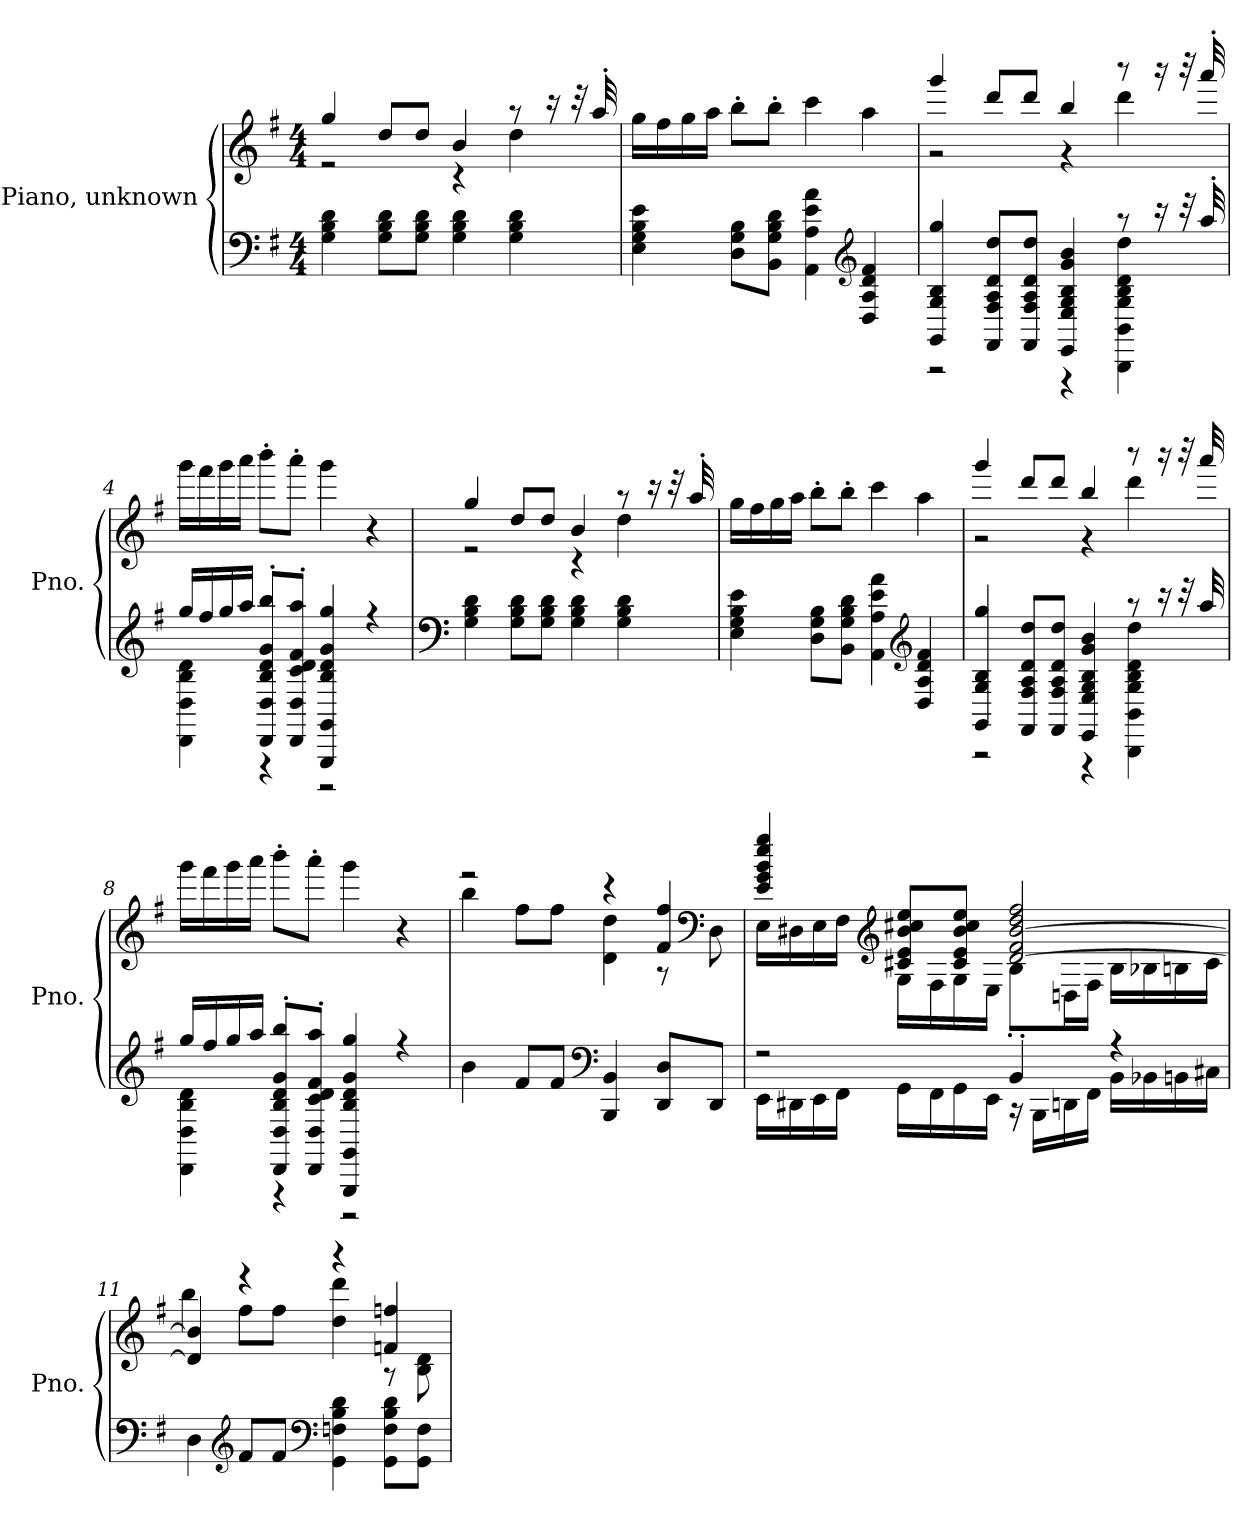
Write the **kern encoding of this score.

**kern	**kern
*part1	*part1
*staff2	*staff1
*I"Piano, unknown	*
*I'Pno.	*
*clefF4	*clefG2
*k[f#]	*k[f#]
*M4/4	*M4/4
*MM120	*MM120
=1	=1
*	*^
4G\ 4B\ 4d\	4gg/	2r
8G\ 8B\ 8d\L	8dd/L	.
8G\ 8B\ 8d\J	8dd/J	.
4G\ 4B\ 4d\	4b/	4r
4G\ 4B\ 4d\	8r	4dd\
.	16r	.
.	32r	.
.	32aa'/	.
*	*v	*v
=2	=2
4E\ 4G\ 4B\ 4e\	16gg\LL
.	16ff#\
.	16gg\
.	16aa\JJ
8D\ 8G\ 8B\L	8bb'\L
8BB\ 8G\ 8B\ 8d\J	8bb'\J
4AA\ 4A\ 4e\ 4a\	4ccc\
*clefG2	*
4D/ 4A/ 4d/ 4f#/	4aa\
=3	=3
*^	*^
4GG/ 4G/ 4B/ 4gg/	2r	4ggg/	2r
8FF#/ 8F#/ 8A/ 8d/ 8dd/L	.	8ddd/L	.
8FF#/ 8F#/ 8A/ 8d/ 8dd/J	.	8ddd/J	.
4EE/ 4E/ 4G/ 4B/ 4g/ 4b/	4r	4bb/	4r
8r	4BBB\ 4BB\ 4G\ 4B\ 4d\ 4dd\	8r	4ddd\
16r	.	16r	.
32r	.	32r	.
32aa'/	.	32aaa'/	.
*	*	*v	*v
!!LO:LB:g=z
=4	=4	=4
16gg/LL	4DD\ 4D\ 4B\ 4d\	16ggg\LL
16ff#/	.	16fff#\
16gg/	.	16ggg\
16aa/JJ	.	16aaa\JJ
8DD/' 8D/' 8B/' 8d/' 8g/' 8bb/'L	4r	8bbb'\L
8DD/' 8D/' 8c/' 8d/' 8f#/' 8aa/'J	.	8aaa'\J
4GGG/ 4GG/ 4B/ 4d/ 4g/ 4gg/	2r	4ggg\
4r	.	4r
*v	*v	*
=5	=5
*clefF4	*
*	*^
4G\ 4B\ 4d\	4gg/	2r
8G\ 8B\ 8d\L	8dd/L	.
8G\ 8B\ 8d\J	8dd/J	.
4G\ 4B\ 4d\	4b/	4r
4G\ 4B\ 4d\	8r	4dd\
.	16r	.
.	32r	.
.	32aa'/	.
*	*v	*v
=6	=6
4E\ 4G\ 4B\ 4e\	16gg\LL
.	16ff#\
.	16gg\
.	16aa\JJ
8D\ 8G\ 8B\L	8bb'\L
8BB\ 8G\ 8B\ 8d\J	8bb'\J
4AA\ 4A\ 4e\ 4a\	4ccc\
*clefG2	*
4D/ 4A/ 4d/ 4f#/	4aa\
!!LO:LB:g=z
=7	=7
*^	*^
4GG/ 4G/ 4B/ 4gg/	2r	4ggg/	2r
8FF#/ 8F#/ 8A/ 8d/ 8dd/L	.	8ddd/L	.
8FF#/ 8F#/ 8A/ 8d/ 8dd/J	.	8ddd/J	.
4EE/ 4E/ 4G/ 4B/ 4g/ 4b/	4r	4bb/	4r
8r	4BBB\ 4BB\ 4G\ 4B\ 4d\ 4dd\	8r	4ddd\
16r	.	16r	.
32r	.	32r	.
32aa/	.	32aaa/	.
*	*	*v	*v
=8	=8	=8
16gg/LL	4DD\ 4D\ 4B\ 4d\	16ggg\LL
16ff#/	.	16fff#\
16gg/	.	16ggg\
16aa/JJ	.	16aaa\JJ
8DD/' 8D/' 8B/' 8d/' 8g/' 8bb/'L	4r	8bbb'\L
8DD/' 8D/' 8c/' 8d/' 8f#/' 8aa/'J	.	8aaa'\J
4GGG/ 4GG/ 4B/ 4d/ 4g/ 4gg/	2r	4ggg\
4r	.	4r
*v	*v	*
=9	=9
*	*^
4b\	2r	4bb\
8f#/L	.	8ff#\L
8f#/J	.	8ff#\J
*clefF4	*	*
4BBB/ 4BB/	4r	4d\ 4dd\
8DD/ 8D/L	4f#/ 4ff#/	8r
*	*clefF4	*
8DD/J	.	8D\
!!LO:LB:g=z	!!
=10	=10	=10
*^	*	*
2r	16EE\LL	4e/ 4g/ 4b/ 4ee/ 4gg/	16E\LL
.	16DD#X\	.	16D#X\
.	16EE\	.	16E\
.	16FF#\JJ	.	16F#\JJ
*	*	*clefG2	*
.	16GG\LL	8c#X/ 8e/ 8b/ 8cc#X/ 8ee/L	16G\LL
.	16FF#\	.	16F#\
.	16GG\	8c#/ 8e/ 8b/ 8cc#/ 8ee/J	16G\
.	16EE\JJ	.	16E\JJ
4BB'/	16r	[2d/ 2f#/ [2b/ 2dd/ 2ff#/	8B'\L
.	16BBB\LL	.	.
.	16DDn\	.	16Dn\L
.	16FF#\JJ	.	16F#\JJ
4r	16BB\LL	.	16B\LL
.	16BB-X\	.	16B-X\
.	16BBn\	.	16Bn\
.	16C#X\JJ	.	16c#\JJ
*v	*v	*	*
=11	=11	=11
4D\	4d/] 4b/]	4bb\
*clefG2	*	*
8f#/L	4r	8ff#\L
8f#/J	.	8ff#\J
*clefF4	*	*
4GG\ 4Fn\ 4B\ 4d\	4r	4dd\ 4ddd\
8GG\ 8F\ 8B\ 8d\L	4fn/ 4ffn/	8r
8GG\ 8F\J	.	8B\ 8d\
*	*v	*v
=	=
*-	*-
